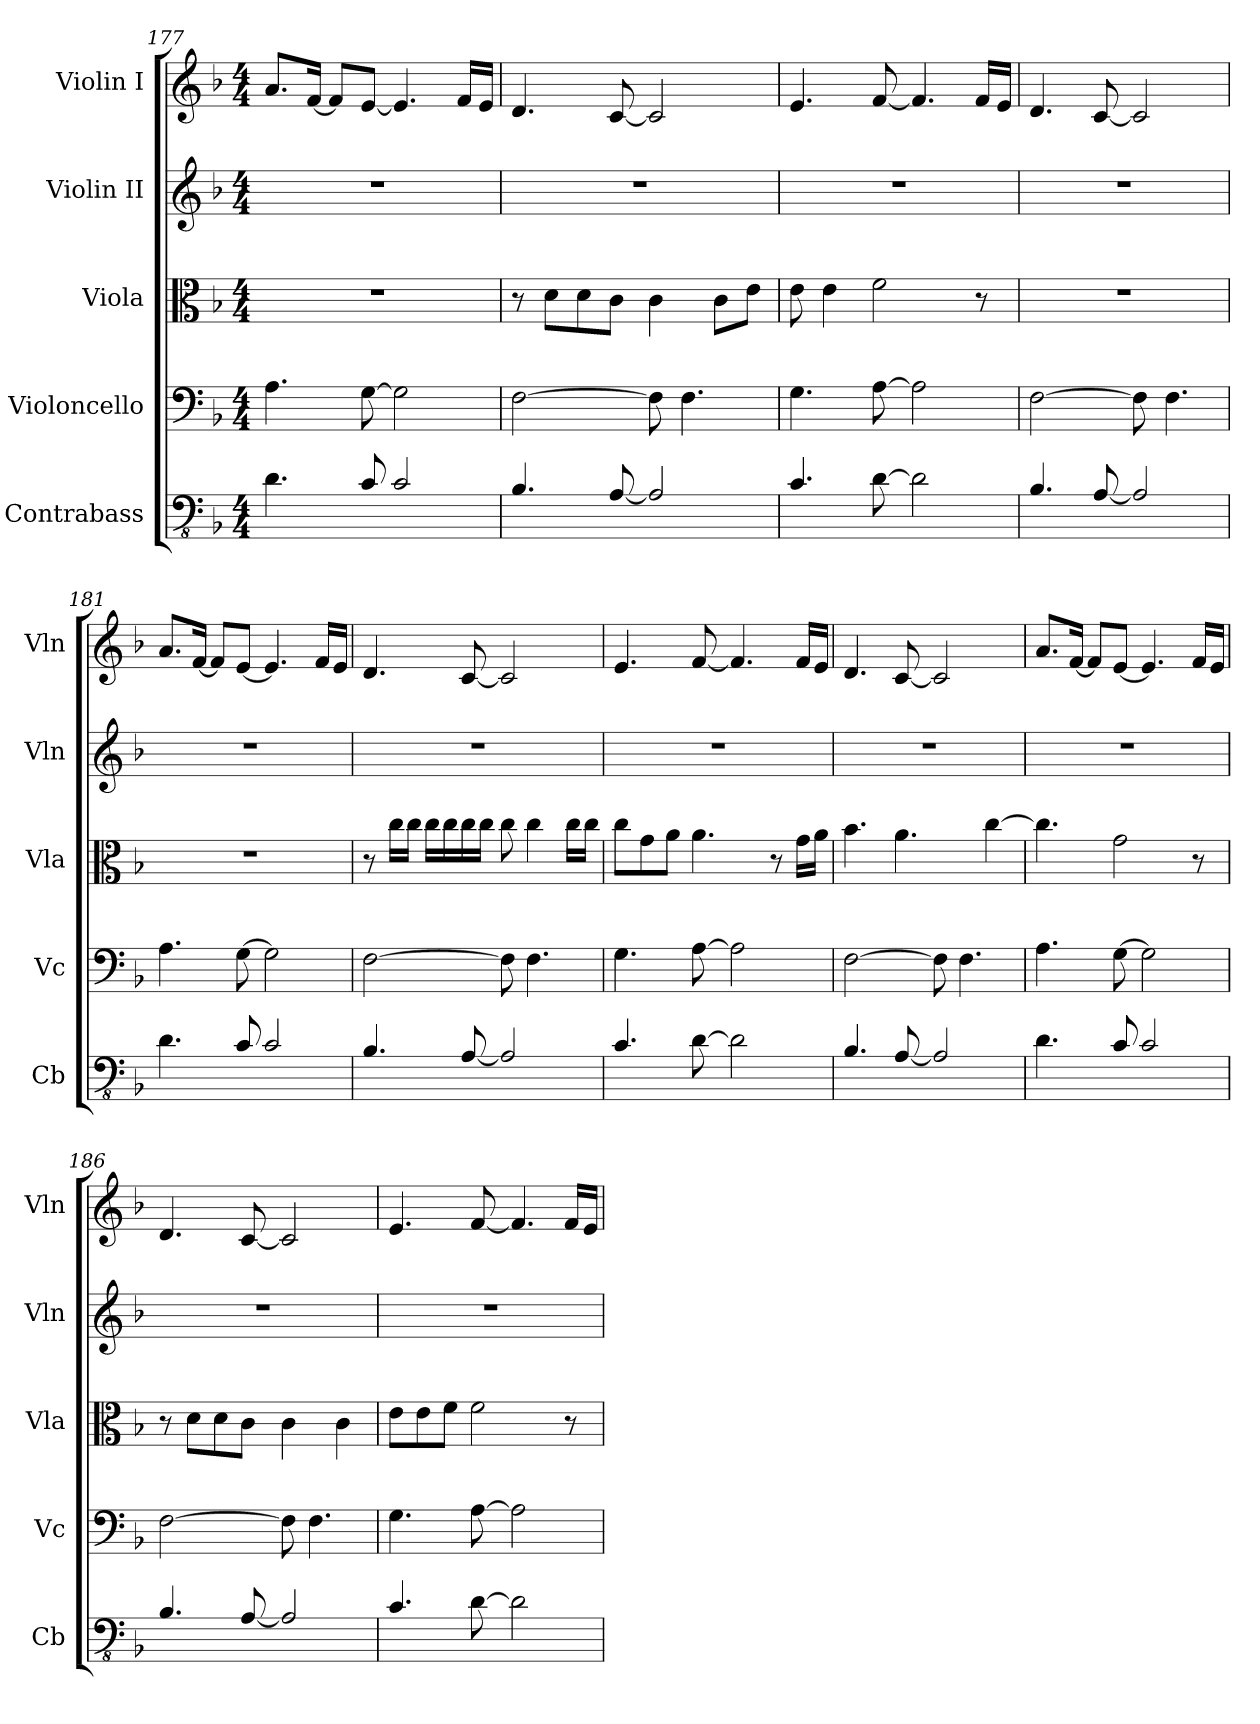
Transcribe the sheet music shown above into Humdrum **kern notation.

**kern	**kern	**kern	**kern	**kern
*part5	*part4	*part3	*part2	*part1
*staff5	*staff4	*staff3	*staff2	*staff1
*I"Contrabass	*I"Violoncello	*I"Viola	*I"Violin II	*I"Violin I
*I'Cb	*I'Vc	*I'Vla	*I'Vln	*I'Vln
*clefFv4	*clefF4	*clefC3	*clefG2	*clefG2
*ITrd7c12	*	*	*	*
*k[b-]	*k[b-]	*k[b-]	*k[b-]	*k[b-]
*M4/4	*M4/4	*M4/4	*M4/4	*M4/4
=177	=177	=177	=177	=177
4.DD\	4.A\	1r	1r	8.a/L
.	.	.	.	[16f/Jk
.	.	.	.	8f/L]
8CC/	[8G\	.	.	[8e/J
2CC/	2G\]	.	.	4.e/]
.	.	.	.	16f/LL
.	.	.	.	16e/JJ
=178	=178	=178	=178	=178
4.BBB-/	[2F\	8r	1r	4.d/
.	.	8d\L	.	.
.	.	8d\	.	.
[8AAA/	.	8c\J	.	[8c/
2AAA/]	8F\]	4c\	.	2c/]
.	4.F\	.	.	.
.	.	8c\L	.	.
.	.	8e\J	.	.
!!LO:LB:g=z
=179	=179	=179	=179	=179
4.CC/	4.G\	8e\	1r	4.e/
.	.	4e\	.	.
[8DD\	[8A\	2f\	.	[8f/
2DD\]	2A\]	.	.	4.f/]
.	.	8r	.	16f/LL
.	.	.	.	16e/JJ
=180	=180	=180	=180	=180
4.BBB-/	[2F\	1r	1r	4.d/
[8AAA/	.	.	.	[8c/
2AAA/]	8F\]	.	.	2c/]
.	4.F\	.	.	.
=181	=181	=181	=181	=181
4.DD\	4.A\	1r	1r	8.a/L
.	.	.	.	[16f/Jk
.	.	.	.	8f/L]
8CC/	[8G\	.	.	[8e/J
2CC/	2G\]	.	.	4.e/]
.	.	.	.	16f/LL
.	.	.	.	16e/JJ
=182	=182	=182	=182	=182
4.BBB-/	[2F\	8r	1r	4.d/
.	.	16cc\LL	.	.
.	.	16cc\JJ	.	.
.	.	16cc\LL	.	.
.	.	16cc\	.	.
[8AAA/	.	16cc\	.	[8c/
.	.	16cc\JJ	.	.
2AAA/]	8F\]	8cc\	.	2c/]
.	4.F\	4cc\	.	.
.	.	16cc\LL	.	.
.	.	16cc\JJ	.	.
=183	=183	=183	=183	=183
4.CC/	4.G\	8cc\L	1r	4.e/
.	.	8g\	.	.
.	.	8a\J	.	.
[8DD\	[8A\	4.a\	.	[8f/
2DD\]	2A\]	.	.	4.f/]
.	.	8r	.	.
.	.	16g\LL	.	16f/LL
.	.	16a\JJ	.	16e/JJ
!!LO:PB:g=z
=184	=184	=184	=184	=184
4.BBB-/	[2F\	4.b-\	1r	4.d/
[8AAA/	.	4.a\	.	[8c/
2AAA/]	8F\]	.	.	2c/]
.	4.F\	.	.	.
.	.	[4cc\	.	.
=185	=185	=185	=185	=185
4.DD\	4.A\	4.cc\]	1r	8.a/L
.	.	.	.	[16f/Jk
.	.	.	.	8f/L]
8CC/	[8G\	2g\	.	[8e/J
2CC/	2G\]	.	.	4.e/]
.	.	8r	.	16f/LL
.	.	.	.	16e/JJ
=186	=186	=186	=186	=186
4.BBB-/	[2F\	8r	1r	4.d/
.	.	8d\L	.	.
.	.	8d\	.	.
[8AAA/	.	8c\J	.	[8c/
2AAA/]	8F\]	4c\	.	2c/]
.	4.F\	.	.	.
.	.	4c\	.	.
=187	=187	=187	=187	=187
4.CC/	4.G\	8e\L	1r	4.e/
.	.	8e\	.	.
.	.	8f\J	.	.
[8DD\	[8A\	2f\	.	[8f/
2DD\]	2A\]	.	.	4.f/]
.	.	8r	.	16f/LL
.	.	.	.	16e/JJ
=	=	=	=	=
*-	*-	*-	*-	*-
